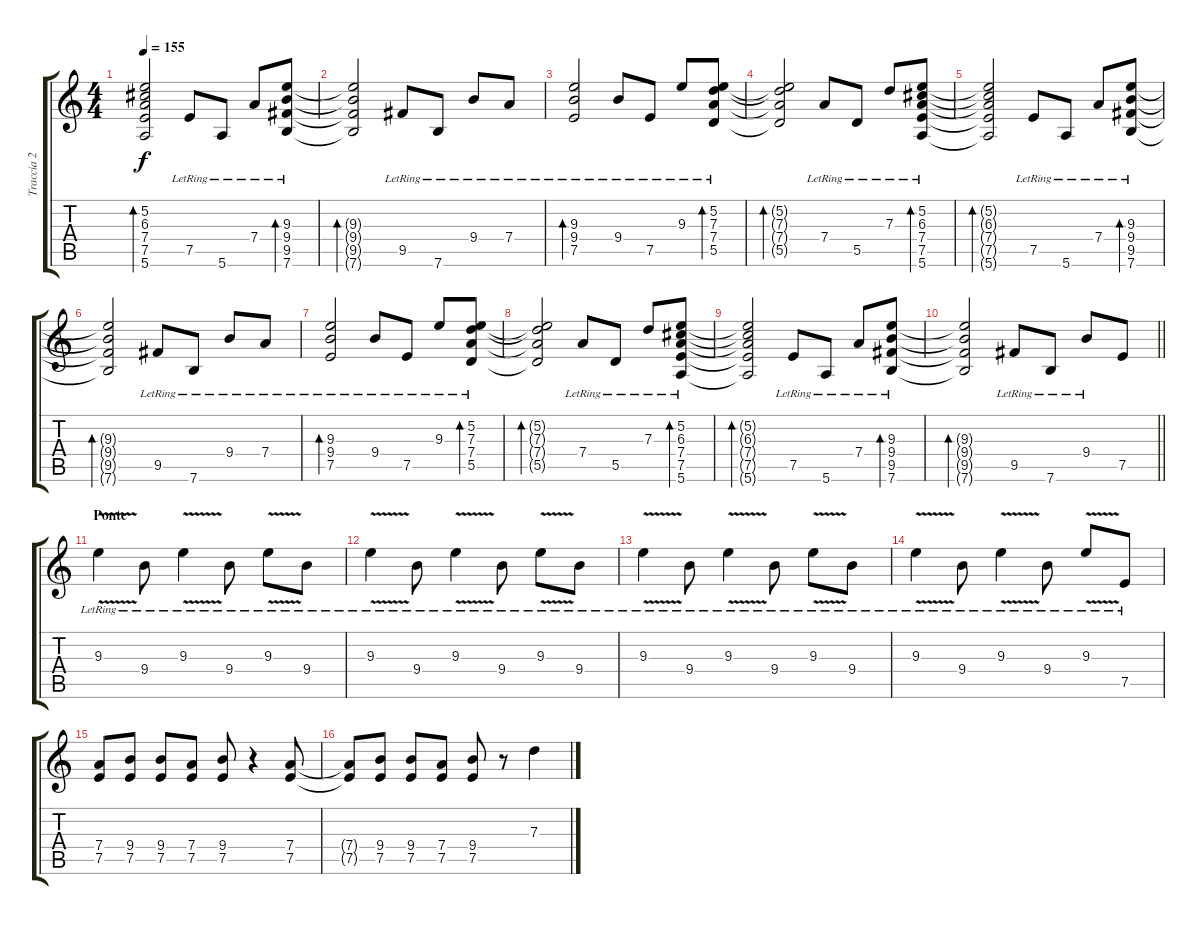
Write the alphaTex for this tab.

\track ("Traccia 2" "Traccia 2") {instrument overdrivenguitar}
\staff {score tabs}
\tuning (E4 B3 G3 D3 A2 E2) {hide}
\ts (4 4)
\tempo 155
\clef g2
\ks c
(5.2{t} 6.3{t} 7.4{t} 7.5{t} 5.6{t}).2{bd 240 dy f} 7.5{lr}.8 5.6{lr}.8 7.4{lr}.8 (9.3 9.4 9.5{lr} 7.6).8{bd 240} |
(9.3{t} 9.4{t} 9.5{t} 7.6{t}).2{bd 240} 9.5{lr}.8 7.6{lr}.8 9.4{lr}.8 7.4{lr}.8 |
(9.3 9.4 7.5{lr}).2{bd 240} 9.4{lr}.8 7.5{lr}.8 9.3{lr}.8 (5.2{lr} 7.3 7.4 5.5).8{bd 240} |
(5.2{t} 7.3{t} 7.4{t} 5.5{t}).2{bd 240} 7.4{lr}.8 5.5{lr}.8 7.3{lr}.8 (5.2 6.3 7.4{lr} 7.5 5.6).8{bd 240} |
(5.2{t} 6.3{t} 7.4{t} 7.5{t} 5.6{t}).2{bd 240} 7.5{lr}.8 5.6{lr}.8 7.4{lr}.8 (9.3 9.4 9.5{lr} 7.6).8{bd 240} |
(9.3{t} 9.4{t} 9.5{t} 7.6{t}).2{bd 240} 9.5{lr}.8 7.6{lr}.8 9.4{lr}.8 7.4{lr}.8 |
(9.3 9.4 7.5{lr}).2{bd 240} 9.4{lr}.8 7.5{lr}.8 9.3{lr}.8 (5.2{lr} 7.3 7.4 5.5).8{bd 240} |
(5.2{t} 7.3{t} 7.4{t} 5.5{t}).2{bd 240} 7.4{lr}.8 5.5{lr}.8 7.3{lr}.8 (5.2 6.3 7.4{lr} 7.5 5.6).8{bd 240} |
(5.2{t} 6.3{t} 7.4{t} 7.5{t} 5.6{t}).2{bd 240} 7.5{lr}.8 5.6{lr}.8 7.4{lr}.8 (9.3 9.4 9.5{lr} 7.6).8{bd 240} |
\barLineRight lightlight
(9.3{t} 9.4{t} 9.5{t} 7.6{t}).2{bd 240} 9.5{lr}.8 7.6{lr}.8 9.4{lr}.8 7.5.8 |
\section ("" "Ponte")
9.3{v lr}.4 9.4{lr}.8 9.3{v lr}.4 9.4{lr}.8 9.3{v lr}.8 9.4{lr}.8 |
9.3{v lr}.4 9.4{lr}.8 9.3{v lr}.4 9.4{lr}.8 9.3{v lr}.8 9.4{lr}.8 |
9.3{v lr}.4 9.4{lr}.8 9.3{v lr}.4 9.4{lr}.8 9.3{v lr}.8 9.4{lr}.8 |
9.3{v lr}.4 9.4{lr}.8 9.3{v lr}.4 9.4{lr}.8 9.3{v lr}.8 7.5{lr}.8 |
(7.4 7.5).8 (9.4 7.5).8 (9.4 7.5).8 (7.4 7.5).8 (9.4 7.5).8 r.4 (7.4 7.5).8 |
(7.4{t} 7.5{t}).8 (9.4 7.5).8 (9.4 7.5).8 (7.4 7.5).8 (9.4 7.5).8 r.8 7.3.4
